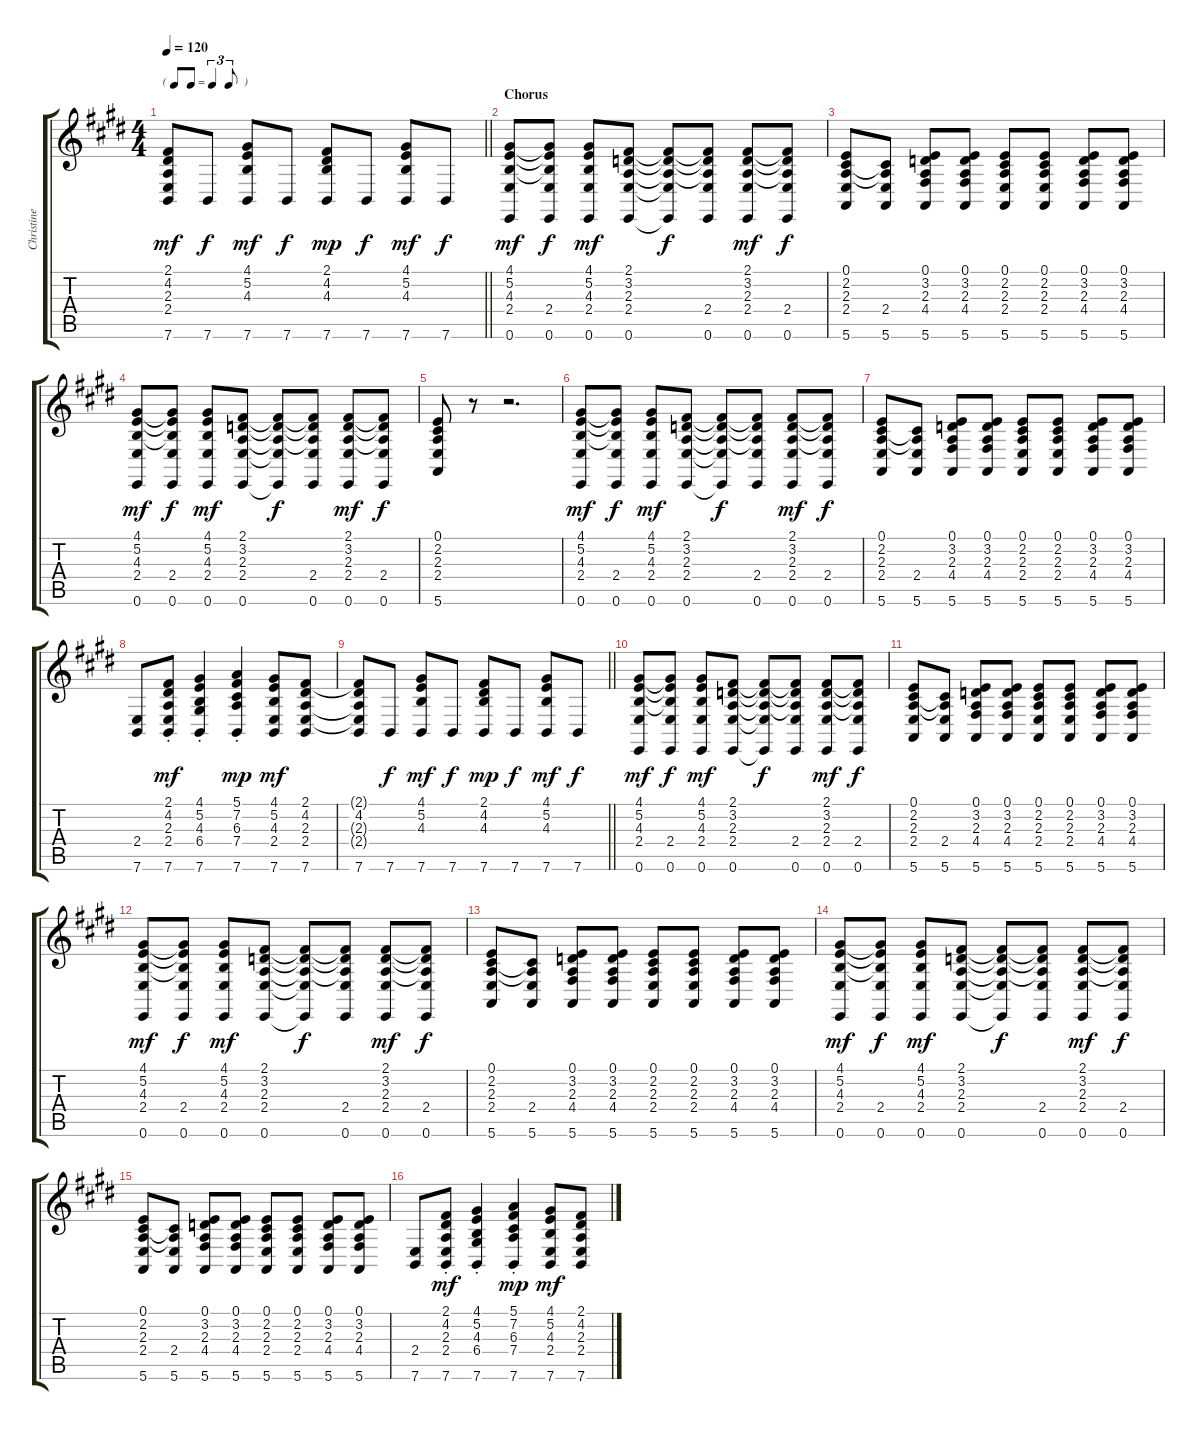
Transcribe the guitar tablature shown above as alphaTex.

\track ("Christine McVie (Acous. Piano)" "Christine ") {instrument acousticgrandpiano}
\staff {score tabs}
\tuning (E4 B3 G3 D3 A2 E2) {hide}
\ts (4 4)
\tf triplet8th
\tempo 120
\clef g2
\barLineRight lightlight
\ks e
(2.1{t} 4.2 2.3{t} 2.4{t} 7.6).8{dy mf} 7.6.8{dy f} (4.1 5.2 4.3 7.6).8{dy mf} 7.6.8{dy f} (2.1 4.2 4.3 7.6).8{dy mp} 7.6.8{dy f} (4.1 5.2 4.3 7.6).8{dy mf} 7.6.8{dy f} |
\section ("" "Chorus")
(4.1 5.2 4.3 2.4 0.6).8{dy mf} (4.1{t} 5.2{t} 4.3{t} 2.4 0.6).8{dy f} (4.1 5.2 4.3 2.4 0.6).8{dy mf} (2.1 3.2 2.3 2.4 0.6).8 (2.1{t} 3.2{t} 2.3{t} 2.4{t} 0.6{t}).8{dy f} (2.1{t} 3.2{t} 2.3{t} 2.4 0.6).8 (2.1 3.2 2.3 2.4 0.6).8{dy mf} (2.1{t} 3.2{t} 2.3{t} 2.4 0.6).8{dy f} |
(0.1 2.2 2.3 2.4 5.6).8 (2.2{t} 2.3{t} 2.4 5.6).8 (0.1 3.2 2.3 4.4 5.6).8 (0.1 3.2 2.3 4.4 5.6).8 (0.1 2.2 2.3 2.4 5.6).8 (0.1 2.2 2.3 2.4 5.6).8 (0.1 3.2 2.3 4.4 5.6).8 (0.1 3.2 2.3 4.4 5.6).8 |
(4.1 5.2 4.3 2.4 0.6).8{dy mf} (4.1{t} 5.2{t} 4.3{t} 2.4 0.6).8{dy f} (4.1 5.2 4.3 2.4 0.6).8{dy mf} (2.1 3.2 2.3 2.4 0.6).8 (2.1{t} 3.2{t} 2.3{t} 2.4{t} 0.6{t}).8{dy f} (2.1{t} 3.2{t} 2.3{t} 2.4 0.6).8 (2.1 3.2 2.3 2.4 0.6).8{dy mf} (2.1{t} 3.2{t} 2.3{t} 2.4 0.6).8{dy f} |
(0.1 2.2 2.3 2.4 5.6).8 r.8 r.2{d} |
(4.1 5.2 4.3 2.4 0.6).8{dy mf} (4.1{t} 5.2{t} 4.3{t} 2.4 0.6).8{dy f} (4.1 5.2 4.3 2.4 0.6).8{dy mf} (2.1 3.2 2.3 2.4 0.6).8 (2.1{t} 3.2{t} 2.3{t} 2.4{t} 0.6{t}).8{dy f} (2.1{t} 3.2{t} 2.3{t} 2.4 0.6).8 (2.1 3.2 2.3 2.4 0.6).8{dy mf} (2.1{t} 3.2{t} 2.3{t} 2.4 0.6).8{dy f} |
(0.1 2.2 2.3 2.4 5.6).8 (2.2{t} 2.3{t} 2.4 5.6).8 (0.1 3.2 2.3 4.4 5.6).8 (0.1 3.2 2.3 4.4 5.6).8 (0.1 2.2 2.3 2.4 5.6).8 (0.1 2.2 2.3 2.4 5.6).8 (0.1 3.2 2.3 4.4 5.6).8 (0.1 3.2 2.3 4.4 5.6).8 |
(2.4 7.6).8 (2.1{st} 4.2{st} 2.3 2.4 7.6).8{dy mf} (4.1 5.2{st} 4.3 6.4 7.6).4 (5.1{st} 7.2{st} 6.3{st} 7.4 7.6{st}).4{dy mp} (4.1 5.2 4.3 2.4 7.6).8{dy mf} (2.1 4.2 2.3 2.4 7.6).8 |
\barLineRight lightlight
(2.1{t} 4.2 2.3{t} 2.4{t} 7.6).8 7.6.8{dy f} (4.1 5.2 4.3 7.6).8{dy mf} 7.6.8{dy f} (2.1 4.2 4.3 7.6).8{dy mp} 7.6.8{dy f} (4.1 5.2 4.3 7.6).8{dy mf} 7.6.8{dy f} |
(4.1 5.2 4.3 2.4 0.6).8{dy mf} (4.1{t} 5.2{t} 4.3{t} 2.4 0.6).8{dy f} (4.1 5.2 4.3 2.4 0.6).8{dy mf} (2.1 3.2 2.3 2.4 0.6).8 (2.1{t} 3.2{t} 2.3{t} 2.4{t} 0.6{t}).8{dy f} (2.1{t} 3.2{t} 2.3{t} 2.4 0.6).8 (2.1 3.2 2.3 2.4 0.6).8{dy mf} (2.1{t} 3.2{t} 2.3{t} 2.4 0.6).8{dy f} |
(0.1 2.2 2.3 2.4 5.6).8 (2.2{t} 2.3{t} 2.4 5.6).8 (0.1 3.2 2.3 4.4 5.6).8 (0.1 3.2 2.3 4.4 5.6).8 (0.1 2.2 2.3 2.4 5.6).8 (0.1 2.2 2.3 2.4 5.6).8 (0.1 3.2 2.3 4.4 5.6).8 (0.1 3.2 2.3 4.4 5.6).8 |
(4.1 5.2 4.3 2.4 0.6).8{dy mf} (4.1{t} 5.2{t} 4.3{t} 2.4 0.6).8{dy f} (4.1 5.2 4.3 2.4 0.6).8{dy mf} (2.1 3.2 2.3 2.4 0.6).8 (2.1{t} 3.2{t} 2.3{t} 2.4{t} 0.6{t}).8{dy f} (2.1{t} 3.2{t} 2.3{t} 2.4 0.6).8 (2.1 3.2 2.3 2.4 0.6).8{dy mf} (2.1{t} 3.2{t} 2.3{t} 2.4 0.6).8{dy f} |
(0.1 2.2 2.3 2.4 5.6).8 (2.2{t} 2.3{t} 2.4 5.6).8 (0.1 3.2 2.3 4.4 5.6).8 (0.1 3.2 2.3 4.4 5.6).8 (0.1 2.2 2.3 2.4 5.6).8 (0.1 2.2 2.3 2.4 5.6).8 (0.1 3.2 2.3 4.4 5.6).8 (0.1 3.2 2.3 4.4 5.6).8 |
(4.1 5.2 4.3 2.4 0.6).8{dy mf} (4.1{t} 5.2{t} 4.3{t} 2.4 0.6).8{dy f} (4.1 5.2 4.3 2.4 0.6).8{dy mf} (2.1 3.2 2.3 2.4 0.6).8 (2.1{t} 3.2{t} 2.3{t} 2.4{t} 0.6{t}).8{dy f} (2.1{t} 3.2{t} 2.3{t} 2.4 0.6).8 (2.1 3.2 2.3 2.4 0.6).8{dy mf} (2.1{t} 3.2{t} 2.3{t} 2.4 0.6).8{dy f} |
(0.1 2.2 2.3 2.4 5.6).8 (2.2{t} 2.3{t} 2.4 5.6).8 (0.1 3.2 2.3 4.4 5.6).8 (0.1 3.2 2.3 4.4 5.6).8 (0.1 2.2 2.3 2.4 5.6).8 (0.1 2.2 2.3 2.4 5.6).8 (0.1 3.2 2.3 4.4 5.6).8 (0.1 3.2 2.3 4.4 5.6).8 |
(2.4 7.6).8 (2.1{st} 4.2{st} 2.3 2.4 7.6).8{dy mf} (4.1 5.2{st} 4.3 6.4 7.6).4 (5.1{st} 7.2{st} 6.3{st} 7.4 7.6{st}).4{dy mp} (4.1 5.2 4.3 2.4 7.6).8{dy mf} (2.1 4.2 2.3 2.4 7.6).8
